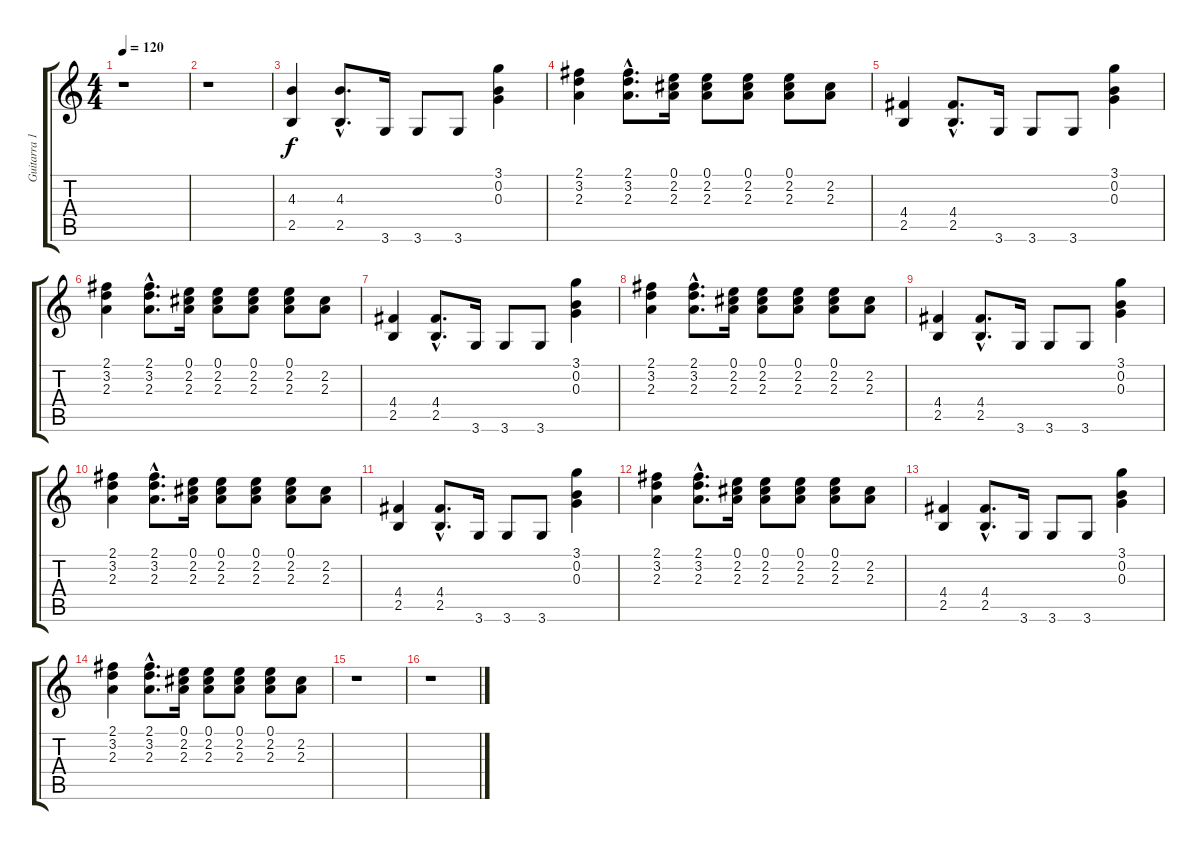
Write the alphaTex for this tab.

\track ("Guitarra 1" "Guitarra 1") {instrument overdrivenguitar}
\staff {score tabs}
\tuning (E4 B3 G3 D3 A2 E2) {hide}
\ts (4 4)
\tempo 120
\clef g2
\ks c
r.1{dy f instrument overdrivenguitar} |
r.1 |
(4.3 2.5).4 (4.3{hac} 2.5{hac}).8{d} 3.6.16 3.6.8 3.6.8 (3.1 0.2 0.3).4 |
(2.1 3.2 2.3).4 (2.1{hac} 3.2{hac} 2.3{hac}).8{d} (0.1 2.2 2.3).16 (0.1 2.2 2.3).8 (0.1 2.2 2.3).8 (0.1 2.2 2.3).8 (2.2 2.3).8 |
(4.4 2.5).4 (4.4{hac} 2.5{hac}).8{d} 3.6.16 3.6.8 3.6.8 (3.1 0.2 0.3).4 |
(2.1 3.2 2.3).4 (2.1{hac} 3.2{hac} 2.3{hac}).8{d} (0.1 2.2 2.3).16 (0.1 2.2 2.3).8 (0.1 2.2 2.3).8 (0.1 2.2 2.3).8 (2.2 2.3).8 |
(4.4 2.5).4 (4.4{hac} 2.5{hac}).8{d} 3.6.16 3.6.8 3.6.8 (3.1 0.2 0.3).4 |
(2.1 3.2 2.3).4 (2.1{hac} 3.2{hac} 2.3{hac}).8{d} (0.1 2.2 2.3).16 (0.1 2.2 2.3).8 (0.1 2.2 2.3).8 (0.1 2.2 2.3).8 (2.2 2.3).8 |
(4.4 2.5).4 (4.4{hac} 2.5{hac}).8{d} 3.6.16 3.6.8 3.6.8 (3.1 0.2 0.3).4 |
(2.1 3.2 2.3).4 (2.1{hac} 3.2{hac} 2.3{hac}).8{d} (0.1 2.2 2.3).16 (0.1 2.2 2.3).8 (0.1 2.2 2.3).8 (0.1 2.2 2.3).8 (2.2 2.3).8 |
(4.4 2.5).4 (4.4{hac} 2.5{hac}).8{d} 3.6.16 3.6.8 3.6.8 (3.1 0.2 0.3).4 |
(2.1 3.2 2.3).4 (2.1{hac} 3.2{hac} 2.3{hac}).8{d} (0.1 2.2 2.3).16 (0.1 2.2 2.3).8 (0.1 2.2 2.3).8 (0.1 2.2 2.3).8 (2.2 2.3).8 |
(4.4 2.5).4 (4.4{hac} 2.5{hac}).8{d} 3.6.16 3.6.8 3.6.8 (3.1 0.2 0.3).4 |
(2.1 3.2 2.3).4 (2.1{hac} 3.2{hac} 2.3{hac}).8{d} (0.1 2.2 2.3).16 (0.1 2.2 2.3).8 (0.1 2.2 2.3).8 (0.1 2.2 2.3).8 (2.2 2.3).8 |
r.1 |
r.1
